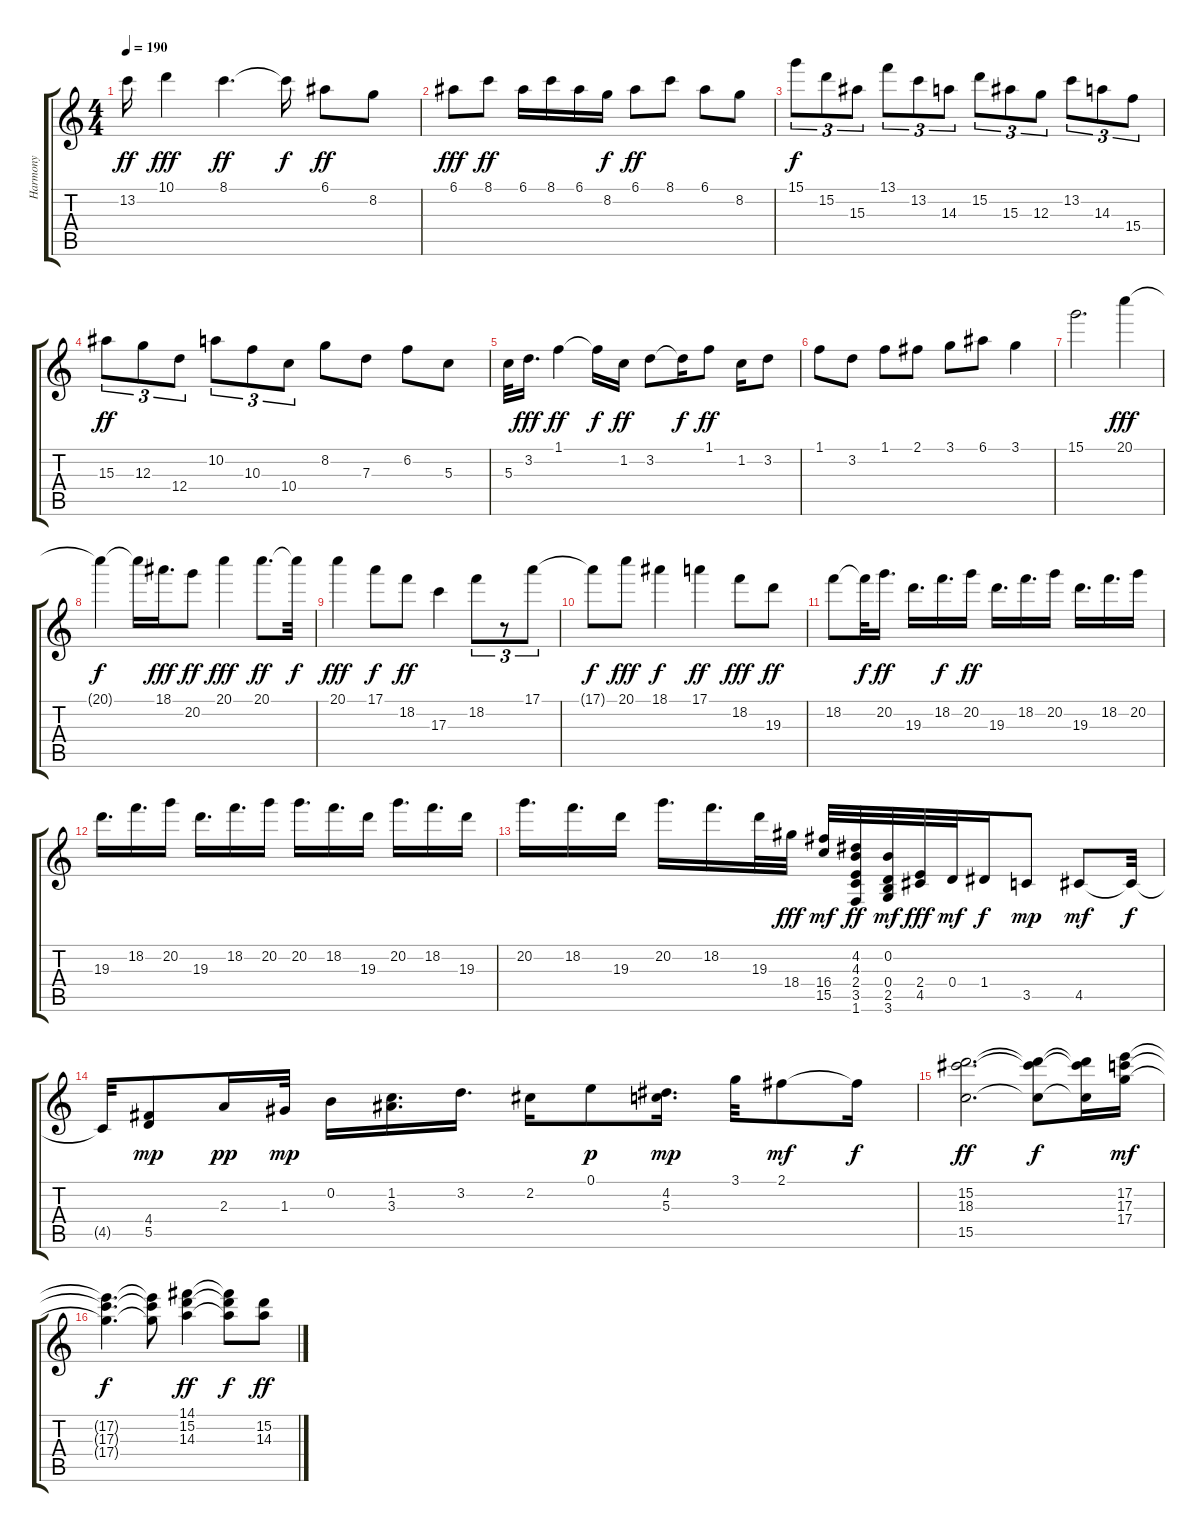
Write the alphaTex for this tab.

\track ("Harmony" "Harmony") {instrument rockorgan}
\staff {score tabs}
\tuning (E5 B4 G4 D4 A3 E3) {hide}
\ts (4 4)
\tempo 190
\clef g2
\ks c
13.2.16{dy ff} 10.1.4{dy fff} 8.1.4{d dy ff} 8.1{t}.16{dy f} 6.1.8{dy ff} 8.2.8 |
6.1.8{dy fff} 8.1.8{dy ff} 6.1.16 8.1.16 6.1.16 8.2.16{dy f} 6.1.8{dy ff} 8.1.8 6.1.8 8.2.8 |
15.1.8{tu (3 2) dy f} 15.2.8{tu (3 2)} 15.3.8{tu (3 2)} 13.1.8{tu (3 2)} 13.2.8{tu (3 2)} 14.3.8{tu (3 2)} 15.2.8{tu (3 2)} 15.3.8{tu (3 2)} 12.3.8{tu (3 2)} 13.2.8{tu (3 2)} 14.3.8{tu (3 2)} 15.4.8{tu (3 2)} |
15.3.8{tu (3 2) dy ff} 12.3.8{tu (3 2)} 12.4.8{tu (3 2)} 10.2.8{tu (3 2)} 10.3.8{tu (3 2)} 10.4.8{tu (3 2)} 8.2.8 7.3.8 6.2.8 5.3.8 |
5.3.32 3.2.16{d dy fff} 1.1.4{dy ff} 1.1{t}.16{dy f} 1.2.16{dy ff} 3.2.8 3.2{t}.16{dy f} 1.1.8{dy ff} 1.2.16 3.2.8 |
1.1.8 3.2.8 1.1.8 2.1.8 3.1.8 6.1.8 3.1.4 |
15.1.2{d} 20.1.4{dy fff} |
20.1{t}.4{dy f} 20.1{t}.16 18.1.16{d dy fff} 20.2.8{dy ff} 20.1.4{dy fff} 20.1.8{d dy ff} 20.1{t}.32{dy f} |
20.1.4{dy fff} 17.1.8{dy f} 18.2.8{dy ff} 17.3.4 18.2.8{tu (3 2)} r.8{tu (3 2)} 17.1.8{tu (3 2)} |
17.1{t}.8{dy f} 20.1.8{dy fff} 18.1.4{dy f} 17.1.4{dy ff} 18.2.8{dy fff} 19.3.8{dy ff} |
18.2.8 18.2{t}.32{dy f} 20.2.16{d dy ff} 19.3.16{d} 18.2.16{d dy f} 20.2.16{dy ff} 19.3.16{d} 18.2.16{d} 20.2.16 19.3.16{d} 18.2.16{d} 20.2.16 |
19.3.16{d} 18.2.16{d} 20.2.16 19.3.16{d} 18.2.16{d} 20.2.16 20.2.16{d} 18.2.16{d} 19.3.16 20.2.16{d} 18.2.16{d} 19.3.16 |
20.2.16{d} 18.2.16{d} 19.3.16 20.2.16{d} 18.2.16{d} 19.3.32 18.4.32{dy fff} (16.4 15.5).32{dy mf} (4.2 4.3 2.4 3.5 1.6).32{dy ff} (0.2 0.4 2.5 3.6).32{dy mf} (2.4 4.5).32{dy fff} 0.4.32{dy mf} 1.4.16{dy f} 3.5.8{dy mp} 4.5.8{dy mf} 4.5{t}.32{dy f} |
4.5{t}.32 (4.4 5.5).8{dy mp} 2.3.16{dy pp} 1.3.32{dy mp} 0.2.16 (1.2 3.3).16{d} 3.2.16{d} 2.2.16 0.1.8{dy p} (4.2 5.3).16{d dy mp} 3.1.32 2.1.8{dy mf} 2.1{t}.16{dy f} |
(15.2 18.3 15.5).2{d dy ff} (15.2{t} 18.3{t} 15.5{t}).8{dy f} (15.2{t} 18.3{t} 15.5{t}).16 (17.2 17.3 17.4).16{dy mf} |
(17.2{t} 17.3{t} 17.4{t}).4{d dy f} (17.2{t} 17.3{t} 17.4{t}).8 (14.1 15.2 14.3).4{dy ff} (14.1{t} 15.2{t} 14.3{t}).8{dy f} (15.2 14.3).8{dy ff}
